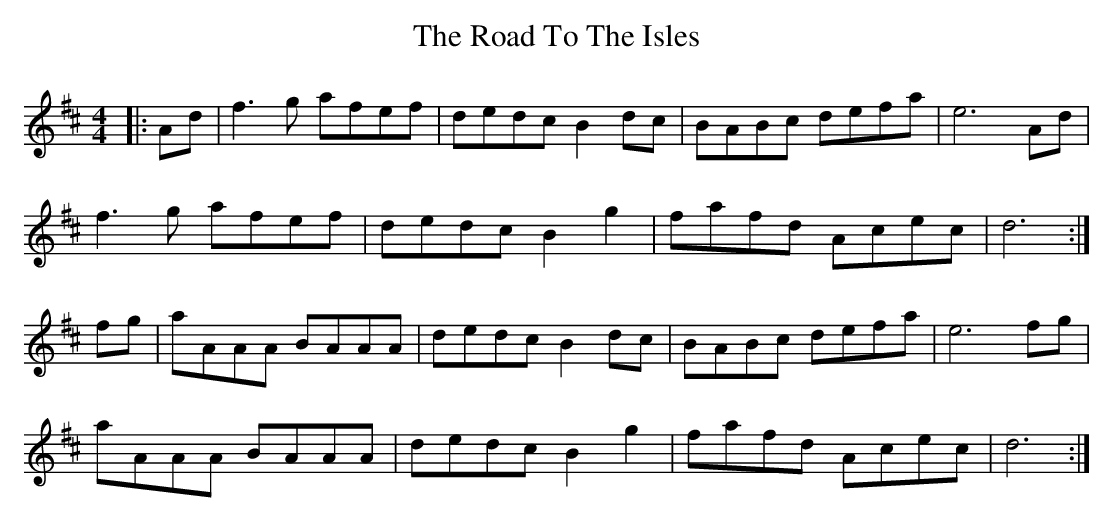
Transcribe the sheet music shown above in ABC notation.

X:1
T: The Road To The Isles
M: 4/4
L: 1/8
K: Dmaj
|:Ad|f3g afef|dedc B2dc|BABc defa|e6 Ad|
f3g afef|dedc B2g2|fafd Acec|d6:|
fg|aAAA BAAA|dedc B2dc|BABc defa|e6fg|
aAAA BAAA|dedc B2g2|fafd Acec|d6:|
